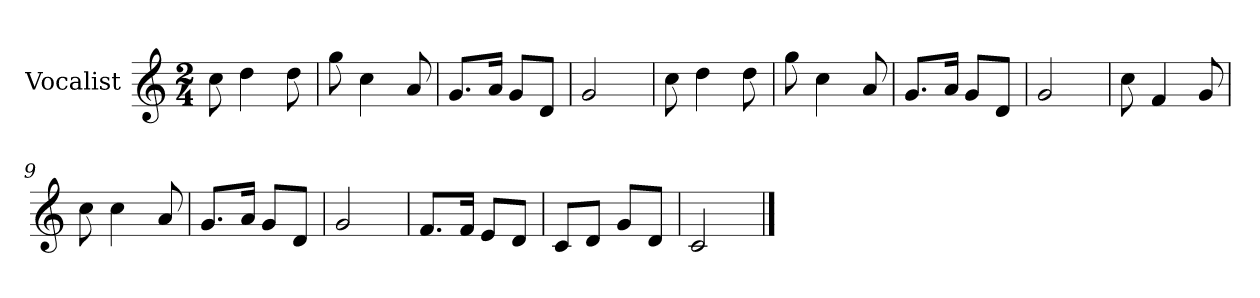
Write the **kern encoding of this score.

**kern
*part1
*staff1
*I"Vocalist
*k[]
*C:
*M2/4
=
8cc
4dd
8dd
=1
8gg
4cc
8a
=2
8.gL
16aJk
8gL
8dJ
=3
2g
=4
8cc
4dd
8dd
=5
8gg
4cc
8a
=6
8.gL
16aJk
8gL
8dJ
=7
2g
=8
8cc
4f
8g
=9
8cc
4cc
8a
=10
8.gL
16aJk
8gL
8dJ
=11
2g
=12
8.fL
16fJk
8eL
8dJ
=13
8cL
8dJ
8gL
8dJ
=14
2c
==
*-
